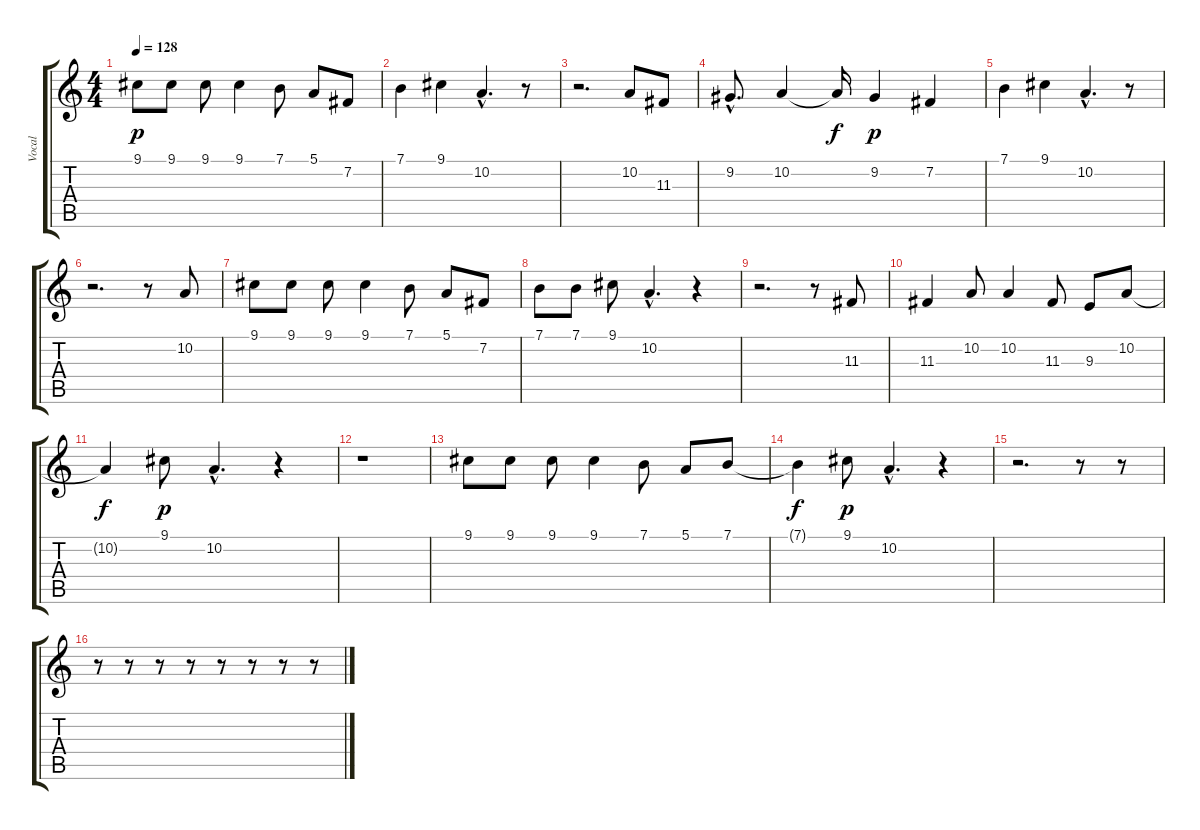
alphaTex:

\track ("Vocal" "Vocal") {instrument churchorgan}
\staff {score tabs}
\tuning (E4 B3 G3 D3 A2 E2) {hide}
\ts (4 4)
\tempo 128
\clef g2
\ks c
9.1.8{dy p} 9.1.8 9.1.8 9.1.4 7.1.8 5.1.8 7.2.8 |
7.1.4 9.1.4 10.2{hac}.4{d} r.8 |
r.2{d} 10.2.8 11.3.8 |
9.2{hac}.8{d} 10.2.4 10.2{t}.16{dy f} 9.2.4{dy p} 7.2.4 |
7.1.4 9.1.4 10.2{hac}.4{d} r.8 |
r.2{d} r.8 10.2.8 |
9.1.8 9.1.8 9.1.8 9.1.4 7.1.8 5.1.8 7.2.8 |
7.1.8 7.1.8 9.1.8 10.2{hac}.4{d} r.4 |
r.2{d} r.8 11.3.8 |
11.3.4 10.2.8 10.2.4 11.3.8 9.3.8 10.2.8 |
10.2{t}.4{dy f} 9.1.8{dy p} 10.2{hac}.4{d} r.4 |
r.1 |
9.1.8 9.1.8 9.1.8 9.1.4 7.1.8 5.1.8 7.1.8 |
7.1{t}.4{dy f} 9.1.8{dy p} 10.2{hac}.4{d} r.4 |
r.2{d} r.8 r.8 |
r.8 r.8 r.8 r.8 r.8 r.8 r.8 r.8
